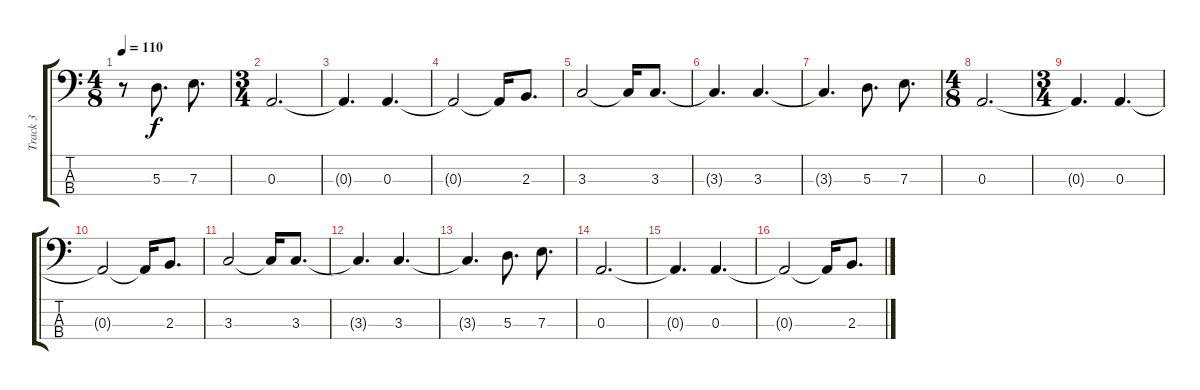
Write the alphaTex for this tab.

\track ("Track 3" "Track 3") {instrument electricbasspick}
\staff {score tabs}
\tuning (G2 D2 A1 D1) {hide}
\ts (4 8)
\tempo 110
\clef f4
\ks c
r.8{dy f} 5.3.8{d} 7.3.8{d} |
\ts (3 4)
0.3.2{d} |
0.3{t}.4{d} 0.3.4{d} |
0.3{t}.2 0.3{t}.16 2.3.8{d} |
3.3.2 3.3{t}.16 3.3.8{d} |
3.3{t}.4{d} 3.3.4{d} |
3.3{t}.4{d} 5.3.8{d} 7.3.8{d} |
\ts (4 8)
0.3.2{d} |
\ts (3 4)
0.3{t}.4{d} 0.3.4{d} |
0.3{t}.2 0.3{t}.16 2.3.8{d} |
3.3.2 3.3{t}.16 3.3.8{d} |
3.3{t}.4{d} 3.3.4{d} |
3.3{t}.4{d} 5.3.8{d} 7.3.8{d} |
0.3.2{d} |
0.3{t}.4{d} 0.3.4{d} |
0.3{t}.2 0.3{t}.16 2.3.8{d}
